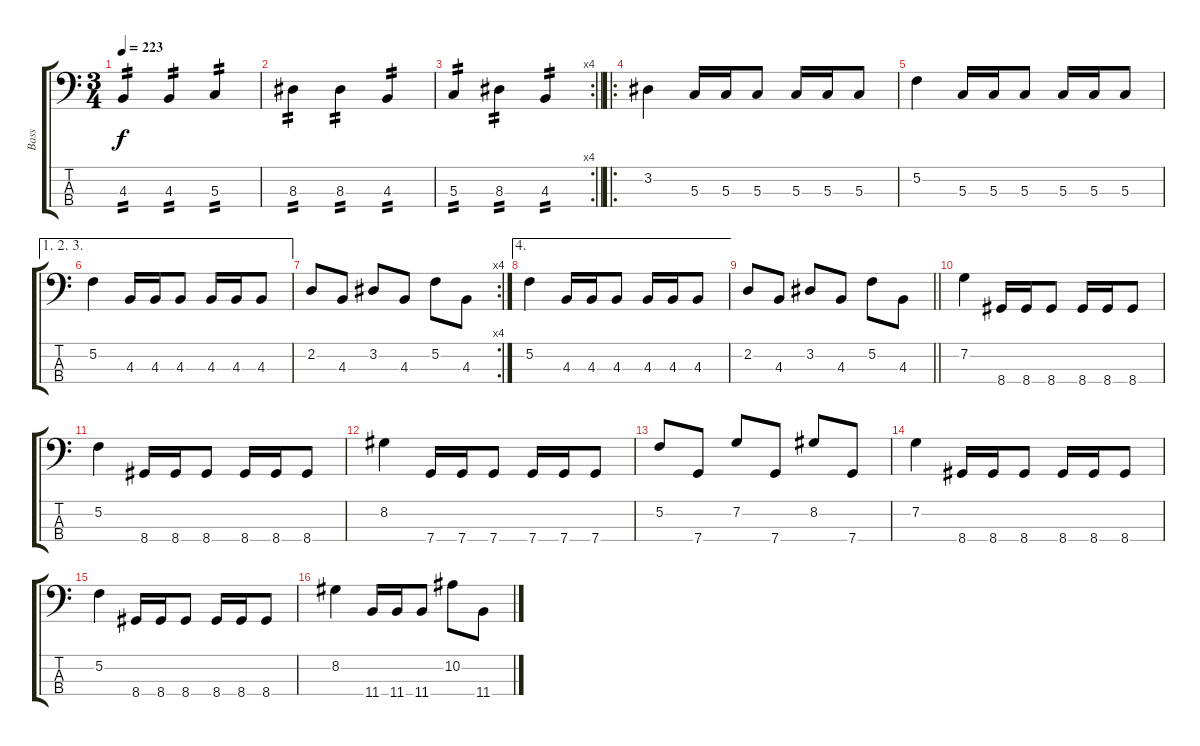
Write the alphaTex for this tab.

\track ("Bass" "Bass") {instrument electricbasspick}
\staff {score tabs}
\tuning (F2 C2 G1 C1) {hide}
\ts (3 4)
\tempo 223
\clef f4
\ks c
4.3.4{tp 2 dy f} 4.3.4{tp 2} 5.3.4{tp 2} |
8.3.4{tp 2} 8.3.4{tp 2} 4.3.4{tp 2} |
\rc 4
\barLineRight lightlight
5.3.4{tp 2} 8.3.4{tp 2} 4.3.4{tp 2} |
\ro
3.2.4 5.3.16 5.3.16 5.3.8 5.3.16 5.3.16 5.3.8 |
5.2.4 5.3.16 5.3.16 5.3.8 5.3.16 5.3.16 5.3.8 |
\ae (1 2 3)
5.2.4 4.3.16 4.3.16 4.3.8 4.3.16 4.3.16 4.3.8 |
\rc 4
2.2.8 4.3.8 3.2.8 4.3.8 5.2.8 4.3.8 |
\ae 4
5.2.4 4.3.16 4.3.16 4.3.8 4.3.16 4.3.16 4.3.8 |
\barLineRight lightlight
2.2.8 4.3.8 3.2.8 4.3.8 5.2.8 4.3.8 |
7.2.4 8.4.16 8.4.16 8.4.8 8.4.16 8.4.16 8.4.8 |
5.2.4 8.4.16 8.4.16 8.4.8 8.4.16 8.4.16 8.4.8 |
8.2.4 7.4.16 7.4.16 7.4.8 7.4.16 7.4.16 7.4.8 |
5.2.8 7.4.8 7.2.8 7.4.8 8.2.8 7.4.8 |
7.2.4 8.4.16 8.4.16 8.4.8 8.4.16 8.4.16 8.4.8 |
5.2.4 8.4.16 8.4.16 8.4.8 8.4.16 8.4.16 8.4.8 |
8.2.4 11.4.16 11.4.16 11.4.8 10.2.8 11.4.8
